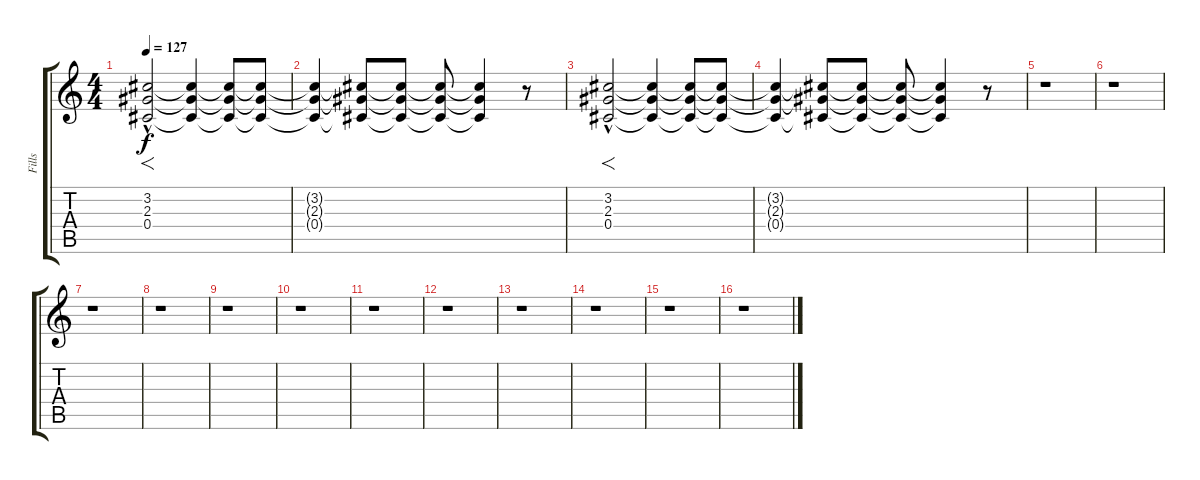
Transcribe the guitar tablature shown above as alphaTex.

\track ("Fills" "Fills") {instrument distortionguitar}
\staff {score tabs}
\tuning (Eb4 Bb3 Gb3 Db3 Ab2 Eb2) {hide}
\ts (4 4)
\tempo 127
\clef g2
\ks c
(3.2 2.3 0.4{hac}).2{f dy f volume 12} (3.2{t} 2.3{t} 0.4{t}).4{volume 10} (3.2{t} 2.3{t} 0.4{t}).8{volume 9} (3.2{t} 2.3{t} 0.4{t}).8{volume 7} |
(3.2{t} 2.3{t} 0.4{t}).4{volume 8} (3.2{t} 2.3{t} 0.4{t}).8{volume 9} (3.2{t} 2.3{t} 0.4{t}).8{volume 10} (3.2{t} 2.3{t} 0.4{t}).8{volume 6} (3.2{t} 2.3{t} 0.4{t}).4{volume 4} r.8 |
(3.2 2.3 0.4{hac}).2{f volume 12} (3.2{t} 2.3{t} 0.4{t}).4{volume 10} (3.2{t} 2.3{t} 0.4{t}).8{volume 9} (3.2{t} 2.3{t} 0.4{t}).8{volume 7} |
(3.2{t} 2.3{t} 0.4{t}).4{volume 8} (3.2{t} 2.3{t} 0.4{t}).8{volume 9} (3.2{t} 2.3{t} 0.4{t}).8{volume 10} (3.2{t} 2.3{t} 0.4{t}).8{volume 6} (3.2{t} 2.3{t} 0.4{t}).4{volume 4} r.8 |
r.1 |
r.1 |
r.1 |
r.1 |
r.1 |
r.1 |
r.1 |
r.1 |
r.1 |
r.1 |
r.1 |
r.1
